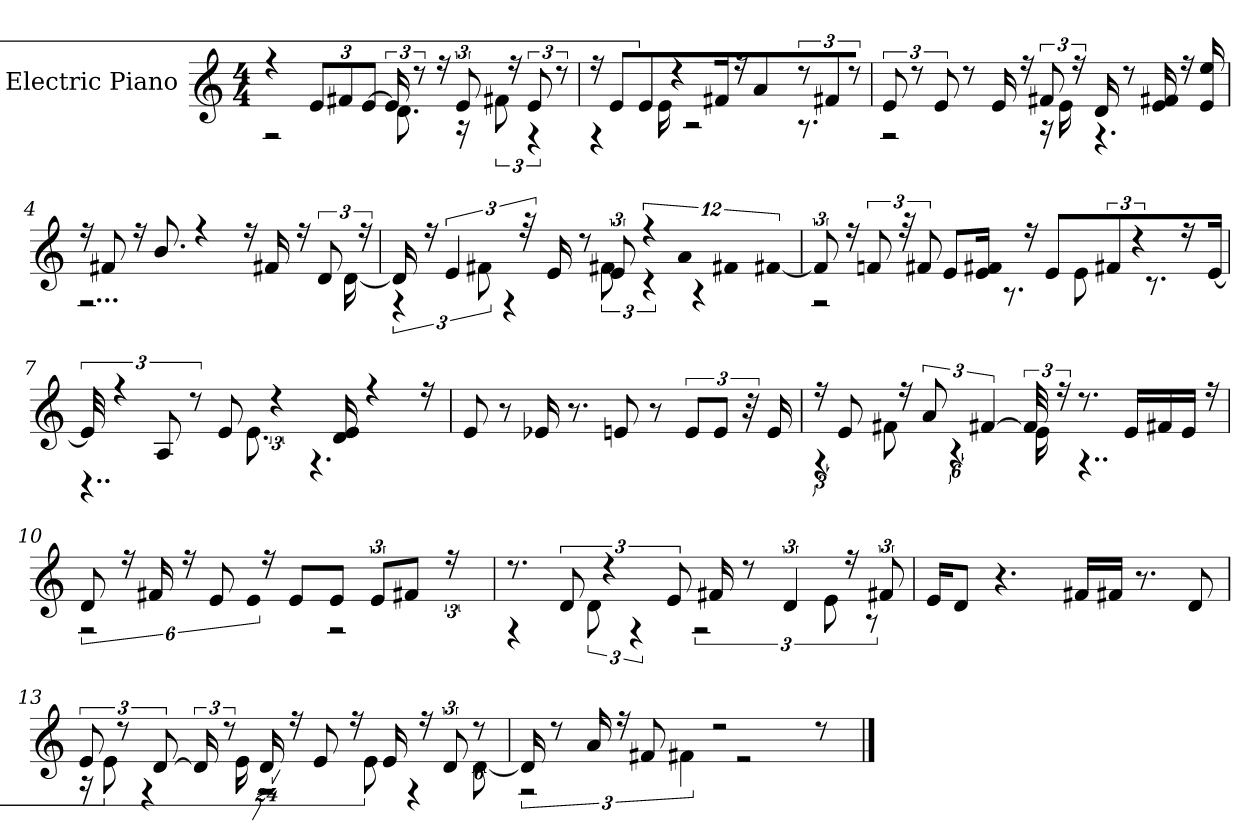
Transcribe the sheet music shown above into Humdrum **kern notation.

**kern
*part1
*staff1
*I"Electric Piano
*I'E.Pno
*clefG2
*M4/4
*MM120
=1
*^
4r	2r
12e/L	.
12f#X/	.
[12e/J	.
24e]	8.d
12r	.
16r	.
12e	16r
.	12f#X
16r	.
12e	6r
12r	.
=2	=2
16r	4r
8e/L	.
12e/J	.
.	16e
48%5r	.
.	2r
16f#X	.
16r	.
4a	.
12r	.
.	8.r
12f#X	.
12r	.
=3	=3
12e	2r
12r	.
12e	.
8r	.
16e	.
16r	.
12f#X	16r
.	16e
24r	.
16d	4.r
8r	.
16e 16f#X	.
16r	.
16ee 16e	.
=4	=4
16r	2...r
8f#X	.
16r	.
8.b	.
4r	.
16r	.
16f#X	.
16r	.
12d	.
.	[16d
24r	.
=5	=5
16d]	6r
16r	.
6e	.
.	12f#X
.	4r
48r	.
16e	.
8r	.
12e	12f#X
48%7r	6r
12a	.
.	4r
6f#X	.
[12f#X	.
.	16ryy
=6	=6
12f#]	2r
16r	.
12f	.
48r	.
12f#X	.
8e/L	.
16e/ 16f#XJk	.
.	8.r
16r	.
8e/L	.
.	8e
12f#X/J	.
6r	.
.	8.r
16r	.
.	12ryy
[16e	.
=7	=7
48e]	4..r
6r	.
12A	.
12r	.
8e	.
.	8.e
6r	.
.	4.r
16e 16d	.
4r	.
16r	.
.	48ryy
*v	*v
=8
8e
8r
16e-X
8.r
8e
8r
12e/L
12e/J
48r
16e
=9
*^
16r	6r
8e	.
.	8f#X
16r	.
12a	.
.	24%5r
[6f#X	.
48f#]	16e
24r	.
8.r	4..r
16e/LL	.
16f#X/	.
16e/JJ	.
16r	.
=10	=10
8d	12%5r
16r	.
16f#X	.
16r	.
8e	.
.	12e
16r	.
8e/L	2r
8e/J	.
12e/L	.
8f#X/J	.
24r	.
=11	=11
8.r	4r
12d	.
.	12d
48%7r	.
.	6r
12e	.
16f#X	3r
8r	.
6d	.
.	12e
16r	.
12f#X	12r
*v	*v
=12
16e/KL
8d/J
4.r
16f#X/LL
16f#X/JJ
8.r
8d
=13
*^
12e	16r
.	12e
12r	.
.	48%5r
[12d	.
24d]	16e
12r	.
.	48%13r
16d	.
16r	.
8e	.
.	12e
16r	.
.	24%5r
16e	.
16r	.
12d	.
.	[8d
48%5r	.
=14	=14
16d]	3r
8r	.
16a	.
16r	.
8f#X	.
.	6f#X
2r	.
.	2r
8r	.
.	16ryy
*v	*v
==
*-
